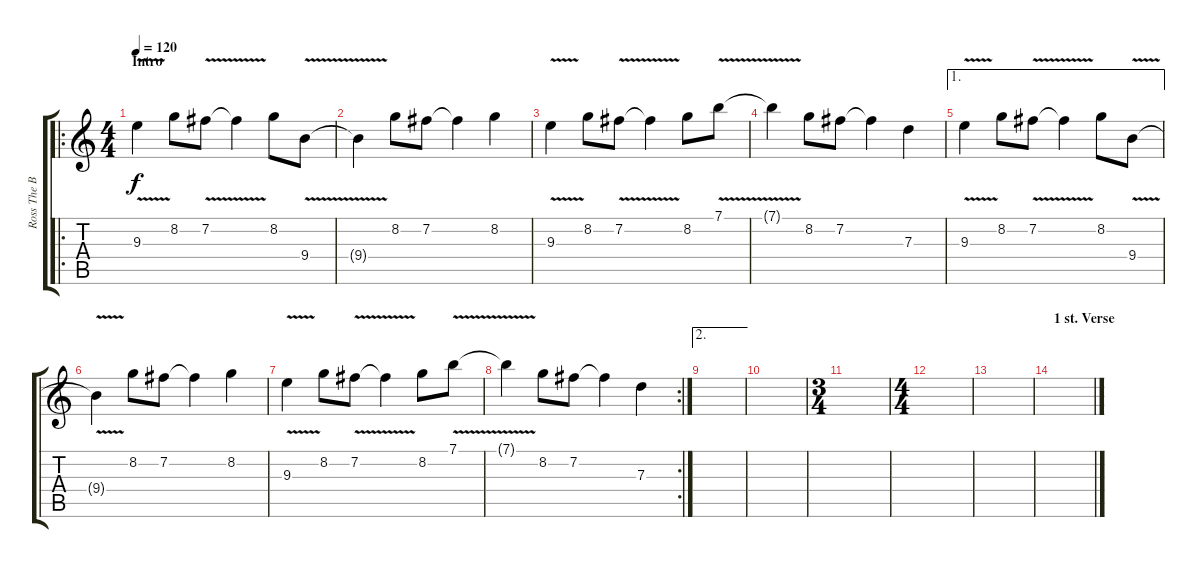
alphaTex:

\track ("Ross The Boss Intro 2" "Ross The B") {instrument distortionguitar}
\staff {score tabs}
\tuning (E4 B3 G3 D3 A2 E2) {hide}
\ro
\ts (4 4)
\section ("" "Intro")
\tempo 120
\clef g2
\ks c
9.3{v}.4{dy f instrument distortionguitar} 8.2.8 7.2{v}.8 7.2{t}.4 8.2.8 9.4{v}.8 |
9.4{t}.4 8.2.8 7.2.8 7.2{t}.4 8.2.4 |
9.3{v}.4 8.2.8 7.2{v}.8 7.2{t}.4 8.2.8 7.1{v}.8 |
7.1{t}.4 8.2.8 7.2.8 7.2{t}.4 7.3.4 |
\ae 1
9.3{v}.4 8.2.8 7.2{v}.8 7.2{t}.4 8.2.8 9.4{v}.8 |
9.4{t}.4 8.2.8 7.2.8 7.2{t}.4 8.2.4 |
9.3{v}.4 8.2.8 7.2{v}.8 7.2{t}.4 8.2.8 7.1{v}.8 |
\rc 2
7.1{t}.4 8.2.8 7.2.8 7.2{t}.4 7.3.4 |
\ae 2
|
|
\ts (3 4)
|
\ts (4 4)
|
|
\section ("" "1 st. Verse")
